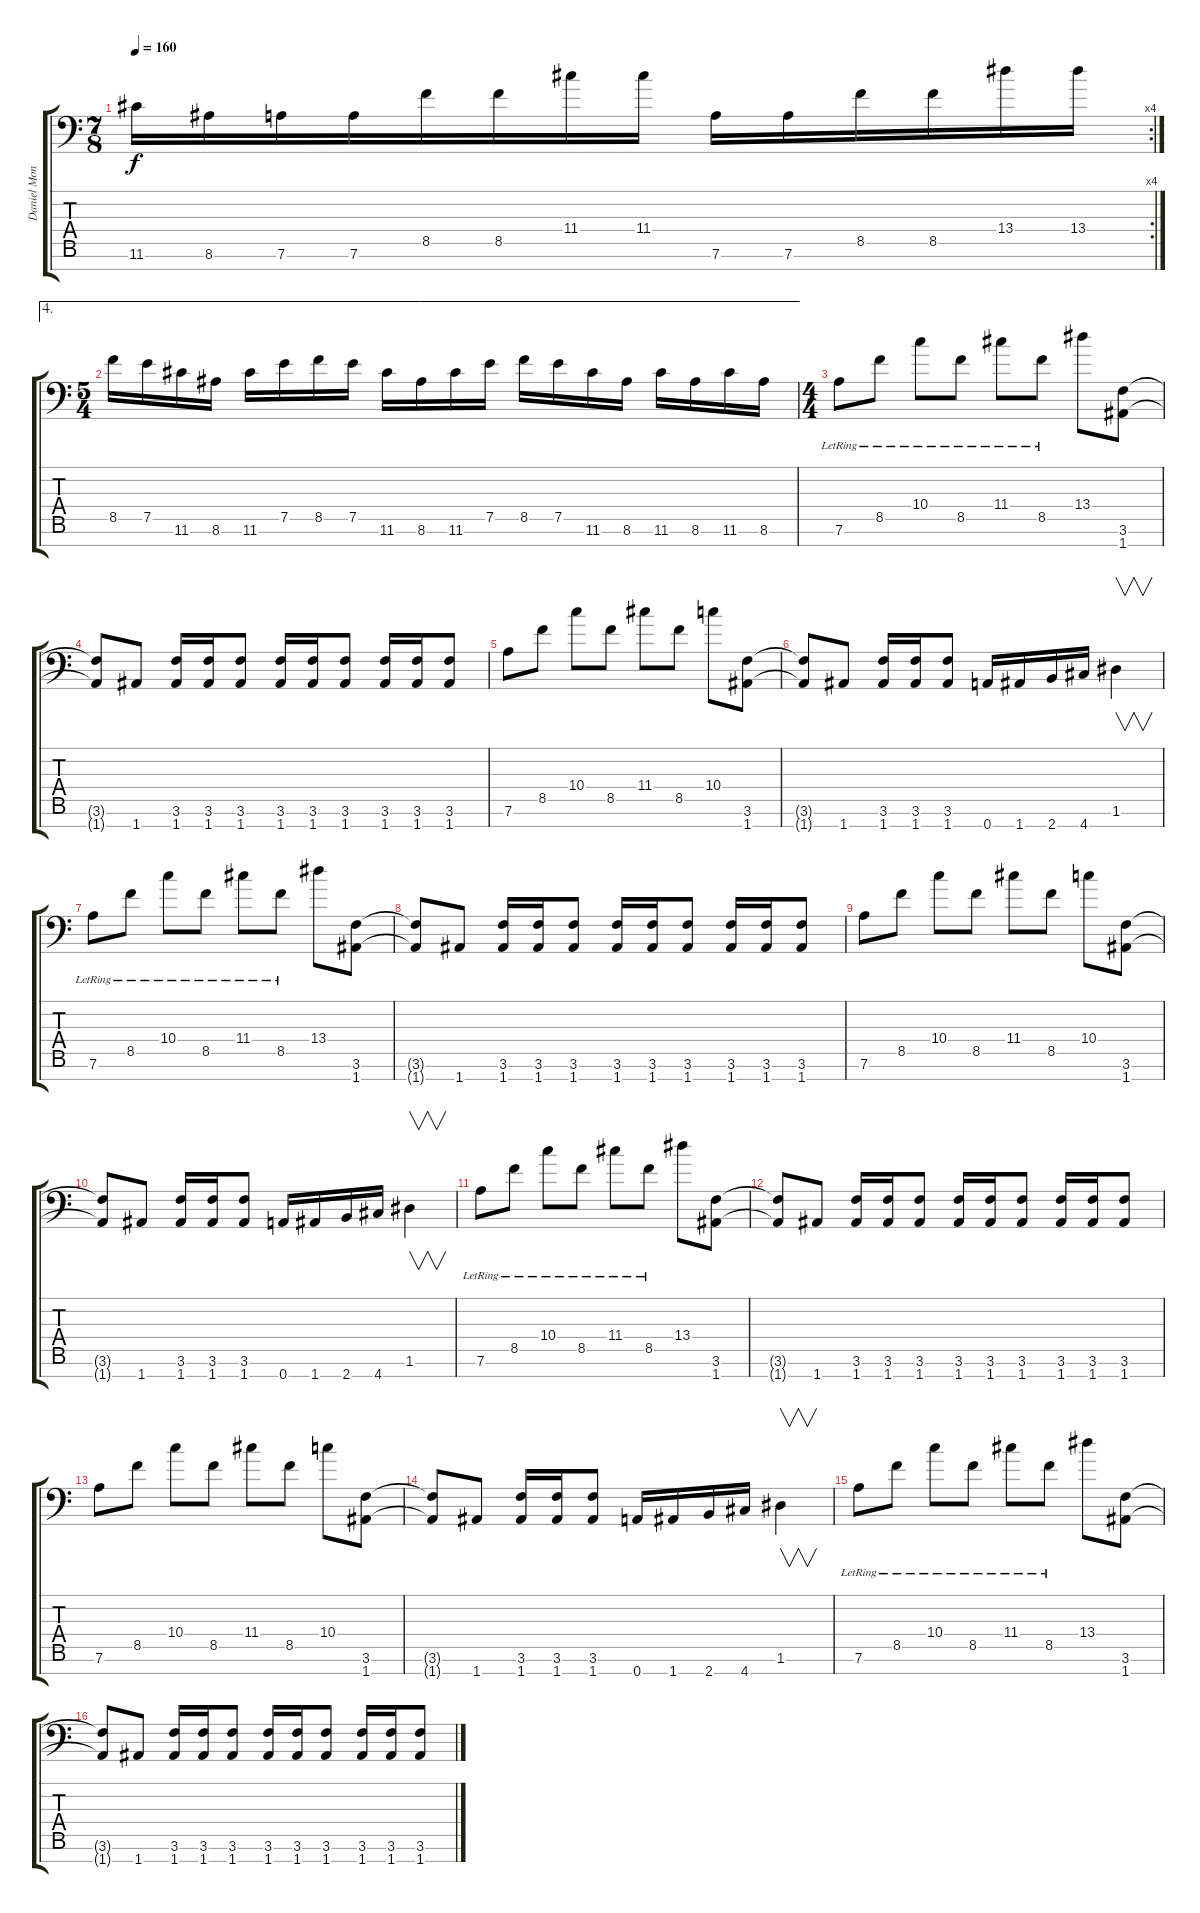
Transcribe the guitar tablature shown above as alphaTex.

\track ("Daniel Mongrain" "Daniel Mon") {instrument distortionguitar}
\staff {score tabs}
\tuning (E4 B3 G3 D3 A2 D2 A1) {hide}
\rc 4
\ts (7 8)
\tempo 160
\clef f4
\ks c
11.6.16{dy f} 8.6.16 7.6.16 7.6.16 8.5.16 8.5.16 11.4.16 11.4.16 7.6.16 7.6.16 8.5.16 8.5.16 13.4.16 13.4.16 |
\ae 4
\ts (5 4)
8.5.16 7.5.16 11.6.16 8.6.16 11.6.16 7.5.16 8.5.16 7.5.16 11.6.16 8.6.16 11.6.16 7.5.16 8.5.16 7.5.16 11.6.16 8.6.16 11.6.16 8.6.16 11.6.16 8.6.16 |
\ts (4 4)
7.6{lr}.8 8.5{lr}.8 10.4{lr}.8 8.5{lr}.8 11.4{lr}.8 8.5{lr}.8 13.4.8 (3.6 1.7).8 |
(3.6{t} 1.7{t}).8 1.7.8 (3.6 1.7).16 (3.6 1.7).16 (3.6 1.7).8 (3.6 1.7).16 (3.6 1.7).16 (3.6 1.7).8 (3.6 1.7).16 (3.6 1.7).16 (3.6 1.7).8 |
7.6.8 8.5.8 10.4.8 8.5.8 11.4.8 8.5.8 10.4.8 (3.6 1.7).8 |
(3.6{t} 1.7{t}).8 1.7.8 (3.6 1.7).16 (3.6 1.7).16 (3.6 1.7).8 0.7.16 1.7.16 2.7.16 4.7.16 1.6.4{v} |
7.6{lr}.8 8.5{lr}.8 10.4{lr}.8 8.5{lr}.8 11.4{lr}.8 8.5{lr}.8 13.4.8 (3.6 1.7).8 |
(3.6{t} 1.7{t}).8 1.7.8 (3.6 1.7).16 (3.6 1.7).16 (3.6 1.7).8 (3.6 1.7).16 (3.6 1.7).16 (3.6 1.7).8 (3.6 1.7).16 (3.6 1.7).16 (3.6 1.7).8 |
7.6.8 8.5.8 10.4.8 8.5.8 11.4.8 8.5.8 10.4.8 (3.6 1.7).8 |
(3.6{t} 1.7{t}).8 1.7.8 (3.6 1.7).16 (3.6 1.7).16 (3.6 1.7).8 0.7.16 1.7.16 2.7.16 4.7.16 1.6.4{v} |
7.6{lr}.8 8.5{lr}.8 10.4{lr}.8 8.5{lr}.8 11.4{lr}.8 8.5{lr}.8 13.4.8 (3.6 1.7).8 |
(3.6{t} 1.7{t}).8 1.7.8 (3.6 1.7).16 (3.6 1.7).16 (3.6 1.7).8 (3.6 1.7).16 (3.6 1.7).16 (3.6 1.7).8 (3.6 1.7).16 (3.6 1.7).16 (3.6 1.7).8 |
7.6.8 8.5.8 10.4.8 8.5.8 11.4.8 8.5.8 10.4.8 (3.6 1.7).8 |
(3.6{t} 1.7{t}).8 1.7.8 (3.6 1.7).16 (3.6 1.7).16 (3.6 1.7).8 0.7.16 1.7.16 2.7.16 4.7.16 1.6.4{v} |
7.6{lr}.8 8.5{lr}.8 10.4{lr}.8 8.5{lr}.8 11.4{lr}.8 8.5{lr}.8 13.4.8 (3.6 1.7).8 |
(3.6{t} 1.7{t}).8 1.7.8 (3.6 1.7).16 (3.6 1.7).16 (3.6 1.7).8 (3.6 1.7).16 (3.6 1.7).16 (3.6 1.7).8 (3.6 1.7).16 (3.6 1.7).16 (3.6 1.7).8
